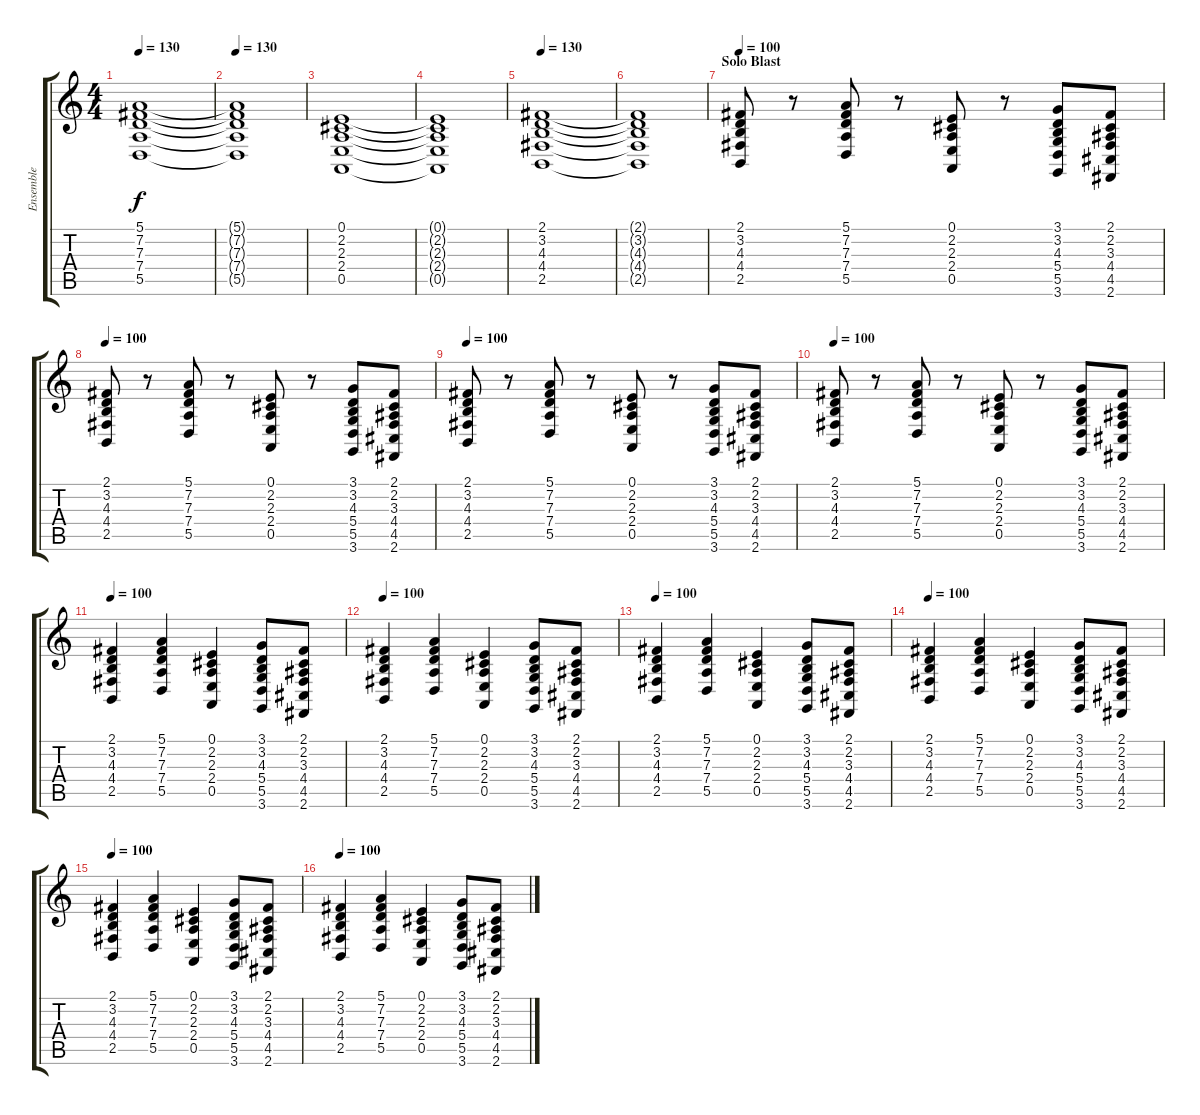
\track ("Ensemble" "Ensemble") {instrument stringensemble1}
\staff {score tabs}
\tuning (E4 B3 G3 D3 A2 E2) {hide}
\ts (4 4)
\tempo 130
\clef g2
\ks c
(5.1 7.2 7.3 7.4 5.5).1{dy f} |
\tempo 130
(5.1{t} 7.2{t} 7.3{t} 7.4{t} 5.5{t}).1 |
(0.1 2.2 2.3 2.4 0.5).1 |
(0.1{t} 2.2{t} 2.3{t} 2.4{t} 0.5{t}).1 |
\tempo 130
(2.1 3.2 4.3 4.4 2.5).1 |
(2.1{t} 3.2{t} 4.3{t} 4.4{t} 2.5{t}).1 |
\section ("" "Solo Blast")
\tempo 100
(2.1 3.2 4.3 4.4 2.5).8 r.8 (5.1 7.2 7.3 7.4 5.5).8 r.8 (0.1 2.2 2.3 2.4 0.5).8 r.8 (3.1 3.2 4.3 5.4 5.5 3.6).8 (2.1 2.2 3.3 4.4 4.5 2.6).8 |
\tempo 100
(2.1 3.2 4.3 4.4 2.5).8 r.8 (5.1 7.2 7.3 7.4 5.5).8 r.8 (0.1 2.2 2.3 2.4 0.5).8 r.8 (3.1 3.2 4.3 5.4 5.5 3.6).8 (2.1 2.2 3.3 4.4 4.5 2.6).8 |
\tempo 100
(2.1 3.2 4.3 4.4 2.5).8 r.8 (5.1 7.2 7.3 7.4 5.5).8 r.8 (0.1 2.2 2.3 2.4 0.5).8 r.8 (3.1 3.2 4.3 5.4 5.5 3.6).8 (2.1 2.2 3.3 4.4 4.5 2.6).8 |
\tempo 100
(2.1 3.2 4.3 4.4 2.5).8 r.8 (5.1 7.2 7.3 7.4 5.5).8 r.8 (0.1 2.2 2.3 2.4 0.5).8 r.8 (3.1 3.2 4.3 5.4 5.5 3.6).8 (2.1 2.2 3.3 4.4 4.5 2.6).8 |
\section ("" "")
\tempo 100
(2.1 3.2 4.3 4.4 2.5).4 (5.1 7.2 7.3 7.4 5.5).4 (0.1 2.2 2.3 2.4 0.5).4 (3.1 3.2 4.3 5.4 5.5 3.6).8 (2.1 2.2 3.3 4.4 4.5 2.6).8 |
\tempo 100
(2.1 3.2 4.3 4.4 2.5).4 (5.1 7.2 7.3 7.4 5.5).4 (0.1 2.2 2.3 2.4 0.5).4 (3.1 3.2 4.3 5.4 5.5 3.6).8 (2.1 2.2 3.3 4.4 4.5 2.6).8 |
\tempo 100
(2.1 3.2 4.3 4.4 2.5).4 (5.1 7.2 7.3 7.4 5.5).4 (0.1 2.2 2.3 2.4 0.5).4 (3.1 3.2 4.3 5.4 5.5 3.6).8 (2.1 2.2 3.3 4.4 4.5 2.6).8 |
\tempo 100
(2.1 3.2 4.3 4.4 2.5).4 (5.1 7.2 7.3 7.4 5.5).4 (0.1 2.2 2.3 2.4 0.5).4 (3.1 3.2 4.3 5.4 5.5 3.6).8 (2.1 2.2 3.3 4.4 4.5 2.6).8 |
\section ("" "")
\tempo 100
(2.1 3.2 4.3 4.4 2.5).4 (5.1 7.2 7.3 7.4 5.5).4 (0.1 2.2 2.3 2.4 0.5).4 (3.1 3.2 4.3 5.4 5.5 3.6).8 (2.1 2.2 3.3 4.4 4.5 2.6).8 |
\tempo 100
(2.1 3.2 4.3 4.4 2.5).4 (5.1 7.2 7.3 7.4 5.5).4 (0.1 2.2 2.3 2.4 0.5).4 (3.1 3.2 4.3 5.4 5.5 3.6).8 (2.1 2.2 3.3 4.4 4.5 2.6).8
